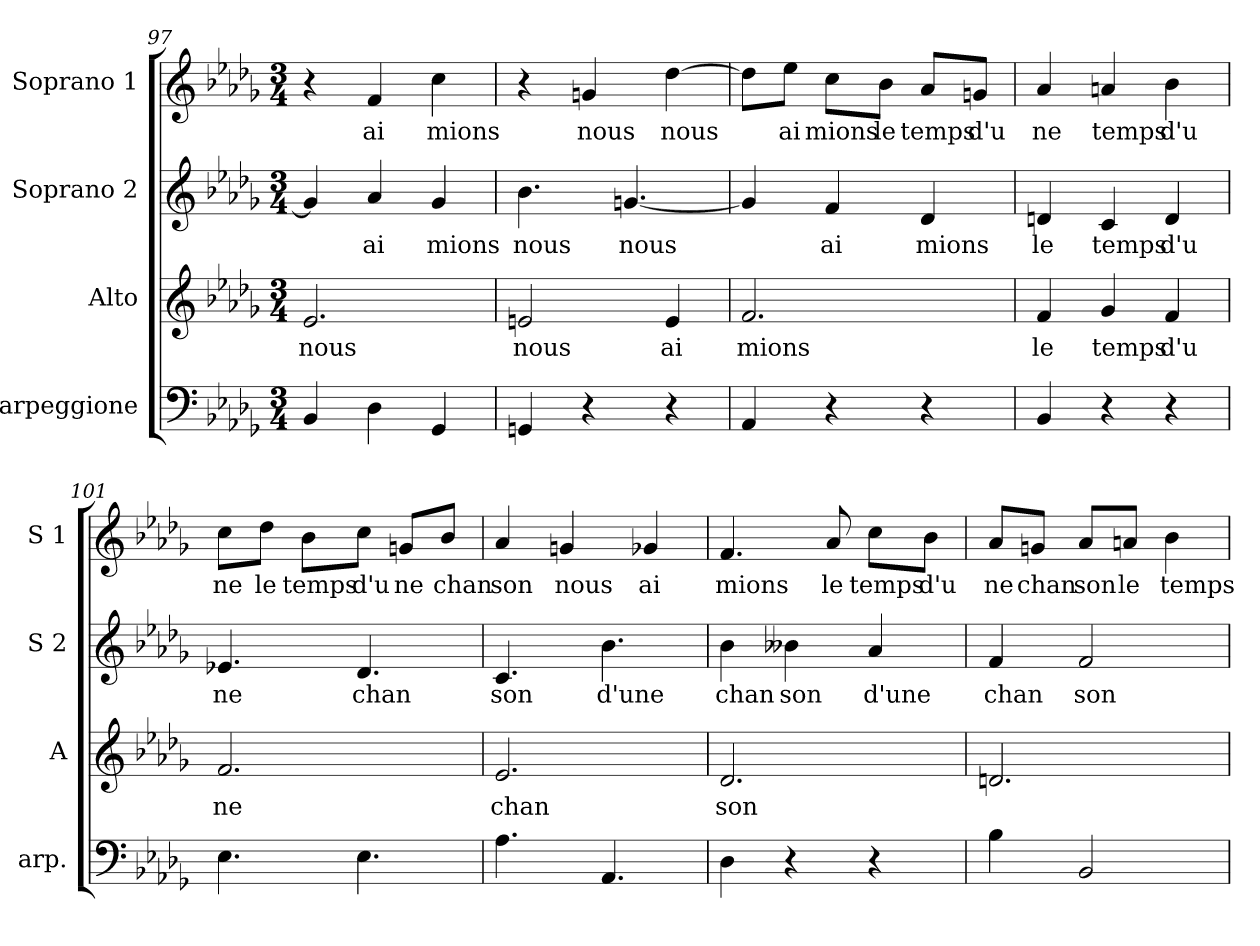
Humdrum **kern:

**kern	**kern	**text	**kern	**text	**kern	**text
*part4	*part3	*part3	*part2	*part2	*part1	*part1
*staff4	*staff3	*staff3	*staff2	*staff2	*staff1	*staff1
*I"arpeggione	*I"Alto	*	*I"Soprano 2	*	*I"Soprano 1	*
*I'arp.	*I'A	*	*I'S 2	*	*I'S 1	*
!!LO:PB:g=z
*clefF4	*clefG2	*	*clefG2	*	*clefG2	*
*k[b-e-a-d-g-]	*k[b-e-a-d-g-]	*	*k[b-e-a-d-g-]	*	*k[b-e-a-d-g-]	*
*D-:	*D-:	*	*D-:	*	*D-:	*
*M3/4	*M3/4	*	*M3/4	*	*M3/4	*
=97	=97	=97	=97	=97	=97	=97
!	!	!LO:LY:b	!	!	!	!
4BB-/	2.e-/	nous	4g-/]	.	4r	.
!	!	!	!	!LO:LY:b	!	!
!	!	!	!	!	!	!LO:LY:b
4D-\	.	.	4a-/	ai	4f/	ai
!	!	!	!	!LO:LY:b	!	!
!	!	!	!	!	!	!LO:LY:b
4GG-/	.	.	4g-/	mions	4cc\	mions
=98	=98	=98	=98	=98	=98	=98
!	!	!LO:LY:b	!	!	!	!
!	!	!	!	!LO:LY:b	!	!
4GGn/	2en/	nous	4.b-\	nous	4r	.
!	!	!	!	!	!	!LO:LY:b
4r	.	.	.	.	4gn/	nous
!	!	!	!	!LO:LY:b	!	!
.	.	.	[4.gn/	nous	.	.
!	!	!LO:LY:b	!	!	!	!
!	!	!	!	!	!	!LO:LY:b
4r	4e/	ai	.	.	[4dd-\	nous
=99	=99	=99	=99	=99	=99	=99
!	!	!LO:LY:b	!	!	!	!
4AA-/	2.f/	mions	4g/]	.	8dd-\L]	.
!	!	!	!	!	!	!LO:LY:b
.	.	.	.	.	8ee-\J	ai
!	!	!	!	!LO:LY:b	!	!
!	!	!	!	!	!	!LO:LY:b
4r	.	.	4f/	ai	8cc\L	mions
!	!	!	!	!	!	!LO:LY:b
.	.	.	.	.	8b-\J	le
!	!	!	!	!LO:LY:b	!	!
!	!	!	!	!	!	!LO:LY:b
4r	.	.	4d-/	mions	8a-/L	temps
!	!	!	!	!	!	!LO:LY:b
.	.	.	.	.	8gn/J	d'u
=100	=100	=100	=100	=100	=100	=100
!	!	!LO:LY:b	!	!	!	!
!	!	!	!	!LO:LY:b	!	!
!	!	!	!	!	!	!LO:LY:b
4BB-/	4f/	le	4dn/	le	4a-/	ne
!	!	!LO:LY:b	!	!	!	!
!	!	!	!	!LO:LY:b	!	!
!	!	!	!	!	!	!LO:LY:b
4r	4g-/	temps	4c/	temps	4an/	temps
!	!	!LO:LY:b	!	!	!	!
!	!	!	!	!LO:LY:b	!	!
!	!	!	!	!	!	!LO:LY:b
4r	4f/	d'u	4d/	d'u	4b-\	d'u
!!LO:LB:g=z
=101	=101	=101	=101	=101	=101	=101
!	!	!LO:LY:b	!	!	!	!
!	!	!	!	!LO:LY:b	!	!
!	!	!	!	!	!	!LO:LY:b
4.E-\	2.f/	ne	4.e-X/	ne	8cc\L	ne
!	!	!	!	!	!	!LO:LY:b
.	.	.	.	.	8dd-\J	le
!	!	!	!	!	!	!LO:LY:b
.	.	.	.	.	8b-\L	temps
!	!	!	!	!LO:LY:b	!	!
!	!	!	!	!	!	!LO:LY:b
4.E-\	.	.	4.d-/	chan	8cc\J	d'u
!	!	!	!	!	!	!LO:LY:b
.	.	.	.	.	8gn/L	ne
!	!	!	!	!	!	!LO:LY:b
.	.	.	.	.	8b-/J	chan
=102	=102	=102	=102	=102	=102	=102
!	!	!LO:LY:b	!	!	!	!
!	!	!	!	!LO:LY:b	!	!
!	!	!	!	!	!	!LO:LY:b
4.A-\	2.e-/	chan	4.c/	son	4a-/	son
!	!	!	!	!	!	!LO:LY:b
.	.	.	.	.	4gn/	nous
!	!	!	!	!LO:LY:b	!	!
4.AA-/	.	.	4.b-\	d'une	.	.
!	!	!	!	!	!	!LO:LY:b
.	.	.	.	.	4g-X/	ai
=103	=103	=103	=103	=103	=103	=103
!	!	!LO:LY:b	!	!	!	!
!	!	!	!	!LO:LY:b	!	!
!	!	!	!	!	!	!LO:LY:b
4D-\	2.d-/	son	4b-\	chan	4.f/	mions
!	!	!	!	!LO:LY:b	!	!
4r	.	.	4b--X\	son	.	.
!	!	!	!	!	!	!LO:LY:b
.	.	.	.	.	8a-/	le
!	!	!	!	!LO:LY:b	!	!
!	!	!	!	!	!	!LO:LY:b
4r	.	.	4a-/	d'une	8cc\L	temps
!	!	!	!	!	!	!LO:LY:b
.	.	.	.	.	8b-\J	d'u
=104	=104	=104	=104	=104	=104	=104
!	!	!	!	!LO:LY:b	!	!
!	!	!	!	!	!	!LO:LY:b
4B-\	2.dn/	.	4f/	chan	8a-/L	ne
!	!	!	!	!	!	!LO:LY:b
.	.	.	.	.	8gn/J	chan
!	!	!	!	!LO:LY:b	!	!
!	!	!	!	!	!	!LO:LY:b
2BB-/	.	.	2f/	son	8a-/L	son
!	!	!	!	!	!	!LO:LY:b
.	.	.	.	.	8an/J	le
!	!	!	!	!	!	!LO:LY:b
.	.	.	.	.	4b-\	temps
=	=	=	=	=	=	=
*-	*-	*-	*-	*-	*-	*-
